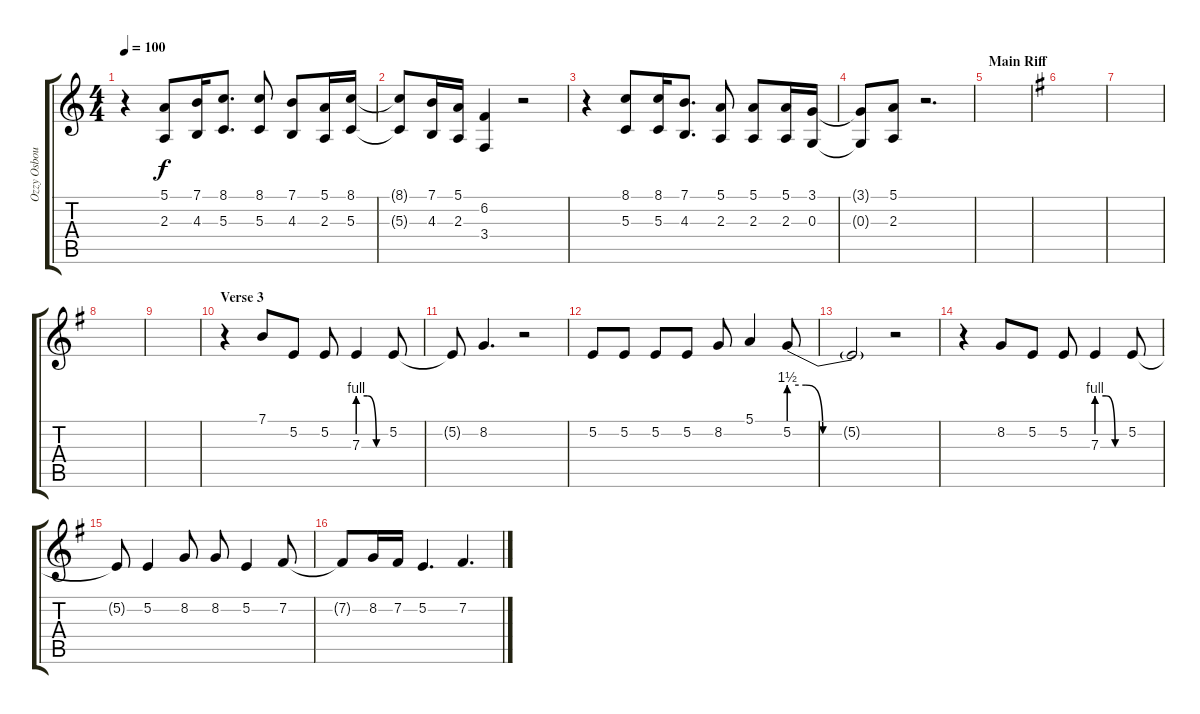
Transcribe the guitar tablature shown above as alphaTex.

\track ("Ozzy Osbourne" "Ozzy Osbou") {instrument lead2sawtooth}
\staff {score tabs}
\tuning (E4 B3 G3 D3 A2 E2) {hide}
\ts (4 4)
\tempo 100
\clef g2
\ks aminor
r.4{dy f} (5.1 2.3).8 (7.1 4.3).16 (8.1 5.3).8{d} (8.1 5.3).8 (7.1 4.3).8 (5.1 2.3).16 (8.1 5.3).16 |
(8.1{t} 5.3{t}).8 (7.1 4.3).16 (5.1 2.3).16 (6.2 3.4).4 r.2 |
r.4 (8.1 5.3).8 (8.1 5.3).16 (7.1 4.3).8{d} (5.1 2.3).8 (5.1 2.3).8 (5.1 2.3).16 (3.1 0.3).16 |
(3.1{t} 0.3{t}).8 (5.1 2.3).8 r.2{d} |
\section ("" "Main Riff")
|
\ks eminor
|
|
|
|
\section ("" "Verse 3")
r.4 7.1.8 5.2.8 5.2.8 7.3{be (custom 0 4 20 4 40 0 60 0)}.4 5.2.8 |
5.2{t}.8 8.2.4{d} r.2 |
5.2.8 5.2.8 5.2.8 5.2.8 8.2.8 5.1.4 5.2{be (custom 0 6 10 6 20 0 40 0 60 0)}.8 |
5.2{t}.2 r.2 |
r.4 8.2.8 5.2.8 5.2.8 7.3{be (custom 0 4 20 4 40 0 60 0)}.4 5.2.8 |
5.2{t}.8 5.2.4 8.2.8 8.2.8 5.2.4 7.2.8 |
7.2{t}.8 8.2.16 7.2.16 5.2.4{d} 7.2.4{d}
